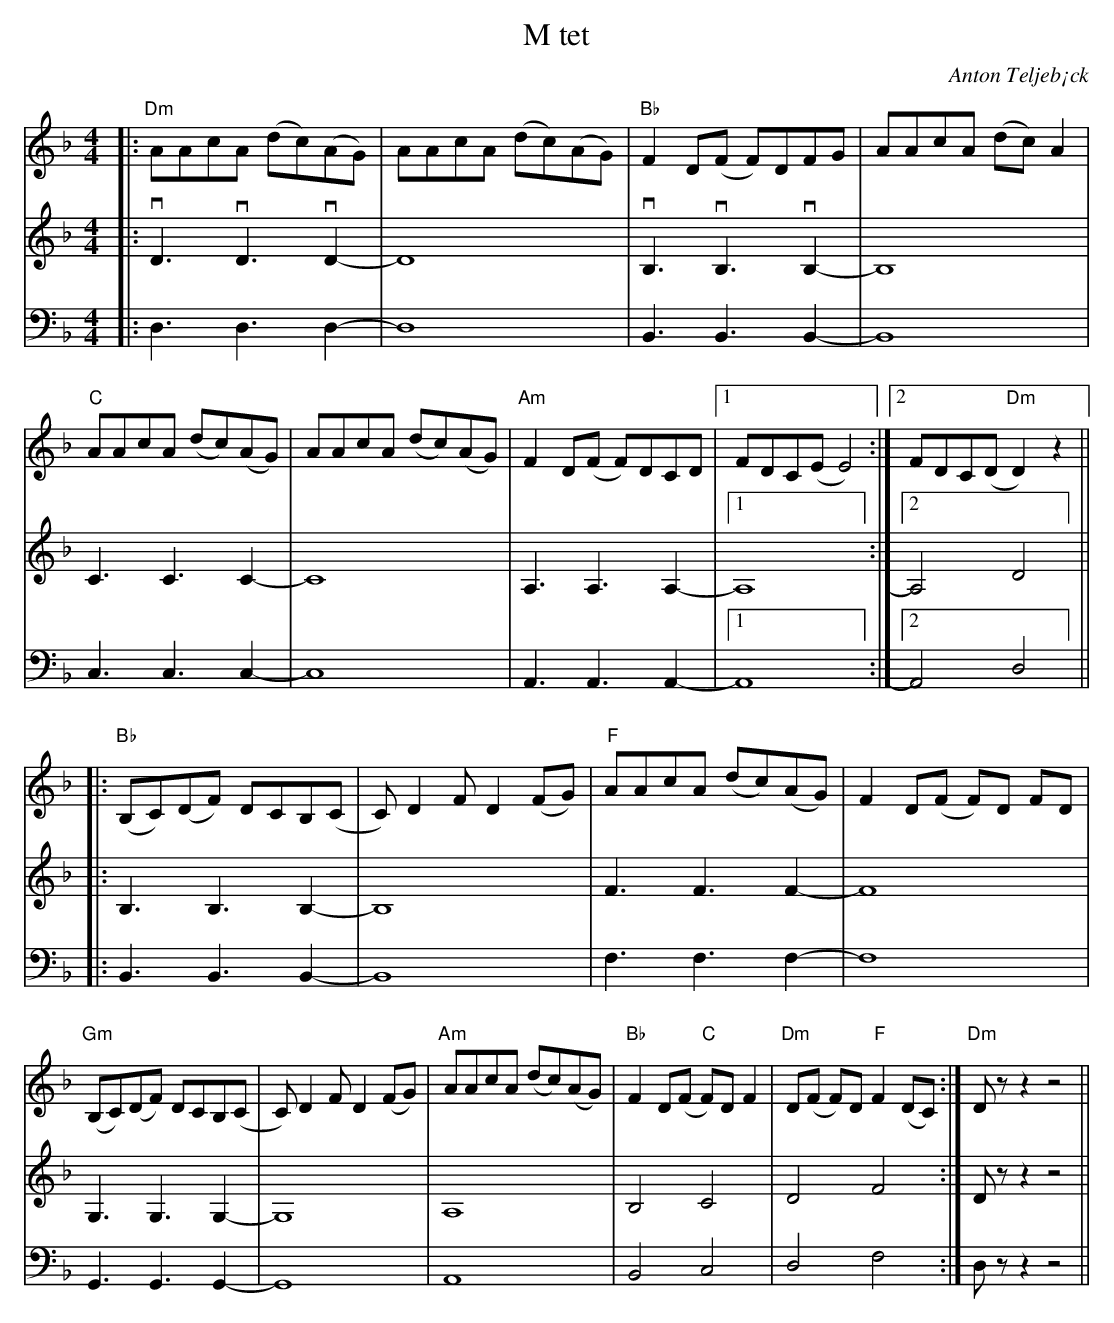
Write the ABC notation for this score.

X:1
T:M tet
C:Anton Teljeb¡ck
M:4/4
L:1/8
K:Dm
V:1
|: "Dm" AAcA (dc)(AG) | AAcA (dc)(AG) | "Bb" F2D(F F)DFG | AAcA (dc)A2 |
"C" AAcA (dc)(AG) | AAcA (dc)(AG) |"Am" F2D(F F)DCD |1 FDC(E E4) :|2 FDC(D "Dm"D2)z2 ||
|:"Bb"(B,C)(DF) DCB,(C | C)D2F D2(FG) |"F" AAcA (dc)(AG) | F2 D(F F)D FD |
"Gm" (B,C)(DF) DCB,(C | C)D2F D2(FG) |"Am" AAcA (dc)(AG) | "Bb" F2D(F "C" F)DF2 |"Dm"D(F F)D "F"F2 (DC):|"Dm"Dz z2 z4 ||
V:2
|:vD3vD3vD2- |  D8 | vB,3vB,3vB,2- | B,8 | C3C3C2- |  C8 | A,3A,3A,2- |1 A,8 :|2 A,4D4 ||
|: B,3B,3B,2- | B,8 | F3F3F2- | F8 | G,3G,3G,2- | G,8 | A,8 | B,4 C4 | D4 F4 :| Dz z2 z4 ||
V:3
|:D,3D,3D,2- |  D,8 | B,,3B,,3B,,2- | B,,8 | C,3C,3C,2- |  C,8 | A,,3A,,3A,,2- |1 A,,8 :|2 A,,4D,4 ||
|: B,,3B,,3B,,2- | B,,8 | F,3F,3F,2- | F,8 | G,,3G,,3G,,2- | G,,8 | A,,8 | B,,4 C,4 | D,4 F,4 :| D,z z2 z4 ||
